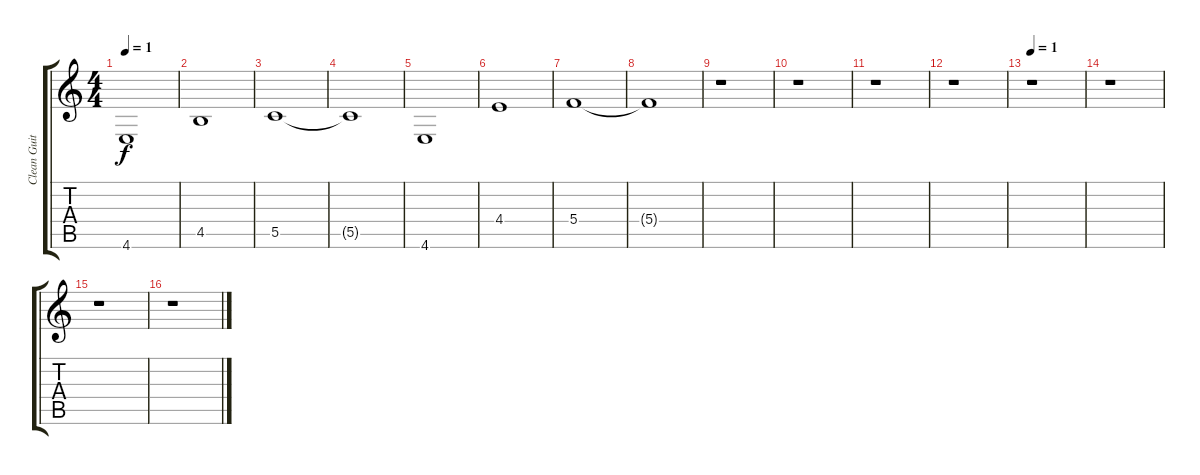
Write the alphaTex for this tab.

\track ("Clean Guitar" "Clean Guit") {instrument electricguitarclean}
\staff {score tabs}
\tuning (D4 A3 F3 C3 G2 C2) {hide}
\ts (4 4)
\tempo 1
\clef g2
\ks c
4.6.1{dy f} |
4.5.1 |
5.5.1 |
5.5{t}.1 |
4.6.1 |
4.4.1 |
5.4.1 |
5.4{t}.1 |
r.1 |
r.1 |
r.1 |
r.1 |
\tempo 1
r.1 |
r.1 |
r.1 |
r.1
